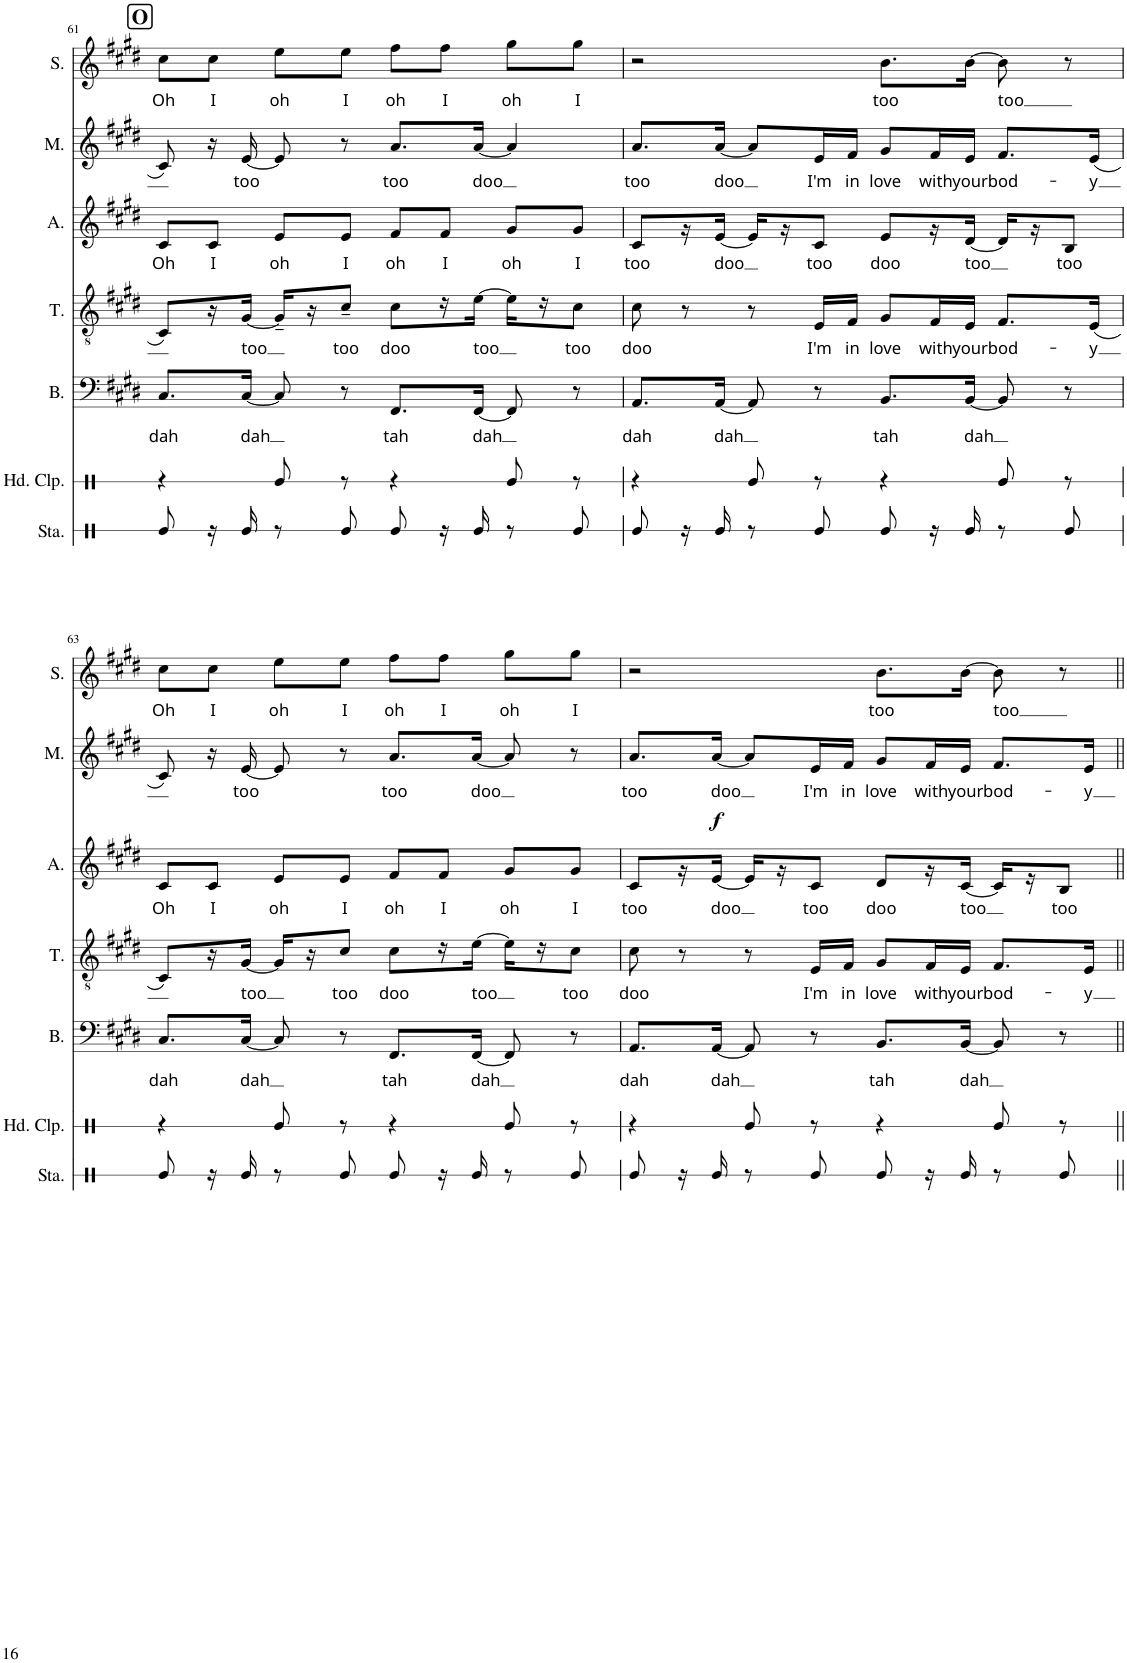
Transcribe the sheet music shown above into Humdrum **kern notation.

**kern	**kern	**kern	**text	**kern	**text	**kern	**text	**dynam	**kern	**text	**kern	**text
*part7	*part6	*part5	*part5	*part4	*part4	*part3	*part3	*part3	*part2	*part2	*part1	*part1
*staff7	*staff6	*staff5	*staff5	*staff4	*staff4	*staff3	*staff3	*staff3	*staff2	*staff2	*staff1	*staff1
*I"Stamp	*I"Hand Clap	*I"Base	*	*I"Tenor	*	*I"Alto	*	*	*I"Mezzo	*	*I"Soprano	*
*I'Sta.	*I'Hd. Clp.	*I'B.	*	*I'T.	*	*I'A.	*	*	*I'M.	*	*I'S.	*
!!LO:PB:g=z
*clefX	*clefX	*clefF4	*	*clefGv2	*	*clefG2	*	*	*clefG2	*	*clefG2	*
*k[]	*k[]	*k[f#c#g#d#]	*	*k[f#c#g#d#]	*	*k[f#c#g#d#]	*	*	*k[f#c#g#d#]	*	*k[f#c#g#d#]	*
*M4/4	*M4/4	*M4/4	*	*M4/4	*	*M4/4	*	*	*M4/4	*	*M4/4	*
!!LO:REH:place=s1:a:B:cj:fs=14:t=O
=61	=61	=61	=61	=61	=61	=61	=61	=61	=61	=61	=61	=61
!	!	!	!LO:LY:b	!	!	!	!LO:LY:b	!	!	!	!	!LO:LY:b
8Re/	4r	8.C#/L	dah	8C#/L	.	8c#/L	Oh	.	8c#/	.	8cc#\L	Oh
!	!	!	!	!	!	!	!LO:LY:b	!	!	!	!	!LO:LY:b
16r	.	.	.	16r	.	8c#/J	I	.	16r	.	8cc#\J	I
!	!	!	!LO:LY:b	!	!LO:LY:b	!	!	!	!	!LO:LY:b	!	!
16Re/	.	[<16C#/Jk	dah	[<16G#/JJ	too	.	.	.	[<16e/	too	.	.
!	!	!	!	!	!	!	!LO:LY:b	!	!	!	!	!LO:LY:b
8r	8Re/	8C#/]	.	16G#~/LL]	.	8e/L	oh	.	8e/]	.	8ee\L	oh
.	.	.	.	16r	.	.	.	.	.	.	.	.
!	!	!	!	!	!LO:LY:b	!	!LO:LY:b	!	!	!	!	!LO:LY:b
8Re/	8r	8r	.	8c#~/J	too	8e/J	I	.	8r	.	8ee\J	I
!	!	!	!LO:LY:b	!	!LO:LY:b	!	!LO:LY:b	!	!	!LO:LY:b	!	!LO:LY:b
8Re/	4r	8.FF#/L	tah	8c#\L	doo	8f#/L	oh	.	8.a/L	too	8ff#\L	oh
!	!	!	!	!	!	!	!LO:LY:b	!	!	!	!	!LO:LY:b
16r	.	.	.	16r	.	8f#/J	I	.	.	.	8ff#\J	I
!	!	!	!LO:LY:b	!	!LO:LY:b	!	!	!	!	!LO:LY:b	!	!
16Re/	.	[<16FF#/Jk	dah	[>16e\JJ	too	.	.	.	[<16a/Jk	doo	.	.
!	!	!	!	!	!	!	!LO:LY:b	!	!	!	!	!LO:LY:b
8r	8Re/	8FF#/]	.	16e\LL]	.	8g#/L	oh	.	4a/]	.	8gg#\L	oh
.	.	.	.	16r	.	.	.	.	.	.	.	.
!	!	!	!	!	!LO:LY:b	!	!LO:LY:b	!	!	!	!	!LO:LY:b
8Re/	8r	8r	.	8c#\J	too	8g#/J	I	.	.	.	8gg#\J	I
=62	=62	=62	=62	=62	=62	=62	=62	=62	=62	=62	=62	=62
!	!	!	!LO:LY:b	!	!LO:LY:b	!	!LO:LY:b	!	!	!LO:LY:b	!	!
8Re/	4r	8.AA/L	dah	8c#\	doo	8c#/L	too	.	8.a/L	too	2r	.
16r	.	.	.	8r	.	16r	.	.	.	.	.	.
!	!	!	!LO:LY:b	!	!	!	!LO:LY:b	!	!	!LO:LY:b	!	!
16Re/	.	[16AA/Jk	dah	.	.	[<16e/JJ	doo	.	[<16a/Jk	doo	.	.
8r	8Re/	8AA/]	.	8r	.	16e/LL]	.	.	8a/L]	.	.	.
.	.	.	.	.	.	16r	.	.	.	.	.	.
!	!	!	!	!	!LO:LY:b	!	!LO:LY:b	!	!	!LO:LY:b	!	!
8Re/	8r	8r	.	16E/LL	I'm	8c#/J	too	.	16e/L	I'm	.	.
!	!	!	!	!	!LO:LY:b	!	!	!	!	!LO:LY:b	!	!
.	.	.	.	16F#/JJ	in	.	.	.	16f#/JJ	in	.	.
!	!	!	!LO:LY:b	!	!LO:LY:b	!	!LO:LY:b	!	!	!LO:LY:b	!	!LO:LY:b
8Re/	4r	8.BB/L	tah	8G#/L	love	8e/L	doo	.	8g#/L	love	8.b\L	too
!	!	!	!	!	!LO:LY:b	!	!	!	!	!LO:LY:b	!	!
16r	.	.	.	16F#/L	with	16r	.	.	16f#/L	with	.	.
!	!	!	!LO:LY:b	!	!LO:LY:b	!	!LO:LY:b	!	!	!LO:LY:b	!	!
16Re/	.	[<16BB/Jk	dah	16E/JJ	your	[<16d#/JJ	too	.	16e/JJ	your	[>16b\Jk	.
!	!	!	!	!	!LO:LY:b	!	!	!	!	!LO:LY:b	!	!LO:LY:b
8r	8Re/	8BB/]	.	8.F#/L	bod-	16d#/LL]	.	.	8.f#/L	bod-	8b\]	too
.	.	.	.	.	.	16r	.	.	.	.	.	.
!	!	!	!	!	!	!	!LO:LY:b	!	!	!	!	!
8Re/	8r	8r	.	.	.	8B/J	too	.	.	.	8r	.
!	!	!	!	!	!LO:LY:b	!	!	!	!	!LO:LY:b	!	!
.	.	.	.	(<16E/Jk	-y	.	.	.	(16e/Jk	-y	.	.
!!LO:LB:g=z
=63	=63	=63	=63	=63	=63	=63	=63	=63	=63	=63	=63	=63
!	!	!	!LO:LY:b	!	!	!	!LO:LY:b	!	!	!	!	!LO:LY:b
8Re/	4r	8.C#/L	dah	8C#/L)	.	8c#/L	Oh	.	8c#/)	.	8cc#\L	Oh
!	!	!	!	!	!	!	!LO:LY:b	!	!	!	!	!LO:LY:b
16r	.	.	.	16r	.	8c#/J	I	.	16r	.	8cc#\J	I
!	!	!	!LO:LY:b	!	!LO:LY:b	!	!	!	!	!LO:LY:b	!	!
16Re/	.	[<16C#/Jk	dah	[<16G#/JJ	too	.	.	.	[<16e/	too	.	.
!	!	!	!	!	!	!	!LO:LY:b	!	!	!	!	!LO:LY:b
8r	8Re/	8C#/]	.	16G#/LL]	.	8e/L	oh	.	8e/]	.	8ee\L	oh
.	.	.	.	16r	.	.	.	.	.	.	.	.
!	!	!	!	!	!LO:LY:b	!	!LO:LY:b	!	!	!	!	!LO:LY:b
8Re/	8r	8r	.	8c#/J	too	8e/J	I	.	8r	.	8ee\J	I
!	!	!	!LO:LY:b	!	!LO:LY:b	!	!LO:LY:b	!	!	!LO:LY:b	!	!LO:LY:b
8Re/	4r	8.FF#/L	tah	8c#\L	doo	8f#/L	oh	.	8.a/L	too	8ff#\L	oh
!	!	!	!	!	!	!	!LO:LY:b	!	!	!	!	!LO:LY:b
16r	.	.	.	16r	.	8f#/J	I	.	.	.	8ff#\J	I
!	!	!	!LO:LY:b	!	!LO:LY:b	!	!	!	!	!LO:LY:b	!	!
16Re/	.	[<16FF#/Jk	dah	[>16e\JJ	too	.	.	.	[<16a/Jk	doo	.	.
!	!	!	!	!	!	!	!LO:LY:b	!	!	!	!	!LO:LY:b
8r	8Re/	8FF#/]	.	16e\LL]	.	8g#/L	oh	.	8a/]	.	8gg#\L	oh
.	.	.	.	16r	.	.	.	.	.	.	.	.
!	!	!	!	!	!LO:LY:b	!	!LO:LY:b	!	!	!	!	!LO:LY:b
8Re/	8r	8r	.	8c#\J	too	8g#/J	I	.	8r	.	8gg#\J	I
=64	=64	=64	=64	=64	=64	=64	=64	=64	=64	=64	=64	=64
!	!	!	!LO:LY:b	!	!LO:LY:b	!	!LO:LY:b	!	!	!LO:LY:b	!	!
8Re/	4r	8.AA/L	dah	8c#\	doo	8c#/L	too	.	8.a/L	too	2r	.
16r	.	.	.	8r	.	16r	.	.	.	.	.	.
!	!	!	!LO:LY:b	!	!	!	!LO:LY:b	!LO:DY:a	!	!LO:LY:b	!	!
16Re/	.	[<16AA/Jk	dah	.	.	[<16e/JJ	doo	f	[<16a/Jk	doo	.	.
8r	8Re/	8AA/]	.	8r	.	16e/LL]	.	.	8a/L]	.	.	.
.	.	.	.	.	.	16r	.	.	.	.	.	.
!	!	!	!	!	!LO:LY:b	!	!LO:LY:b	!	!	!LO:LY:b	!	!
8Re/	8r	8r	.	16E/LL	I'm	8c#/J	too	.	16e/L	I'm	.	.
!	!	!	!	!	!LO:LY:b	!	!	!	!	!LO:LY:b	!	!
.	.	.	.	16F#/JJ	in	.	.	.	16f#/JJ	in	.	.
!	!	!	!LO:LY:b	!	!LO:LY:b	!	!LO:LY:b	!	!	!LO:LY:b	!	!LO:LY:b
8Re/	4r	8.BB/L	tah	8G#/L	love	8d#/L	doo	.	8g#/L	love	8.b\L	too
!	!	!	!	!	!LO:LY:b	!	!	!	!	!LO:LY:b	!	!
16r	.	.	.	16F#/L	with	16r	.	.	16f#/L	with	.	.
!	!	!	!LO:LY:b	!	!LO:LY:b	!	!LO:LY:b	!	!	!LO:LY:b	!	!
16Re/	.	[<16BB/Jk	dah	16E/JJ	your	[<16c#/JJ	too	.	16e/JJ	your	[>16b\Jk	.
!	!	!	!	!	!LO:LY:b	!	!	!	!	!LO:LY:b	!	!LO:LY:b
8r	8Re/	8BB/]	.	8.F#/L	bod-	16c#/LL]	.	.	8.f#/L	bod-	8b\]	too
.	.	.	.	.	.	16r	.	.	.	.	.	.
!	!	!	!	!	!	!	!LO:LY:b	!	!	!	!	!
8Re/	8r	8r	.	.	.	8B/J	too	.	.	.	8r	.
!	!	!	!	!	!LO:LY:b	!	!	!	!	!LO:LY:b	!	!
.	.	.	.	16E/Jk	-y	.	.	.	16e/Jk	-y	.	.
=||	=||	=||	=||	=||	=||	=||	=||	=||	=||	=||	=||	=||
*-	*-	*-	*-	*-	*-	*-	*-	*-	*-	*-	*-	*-
